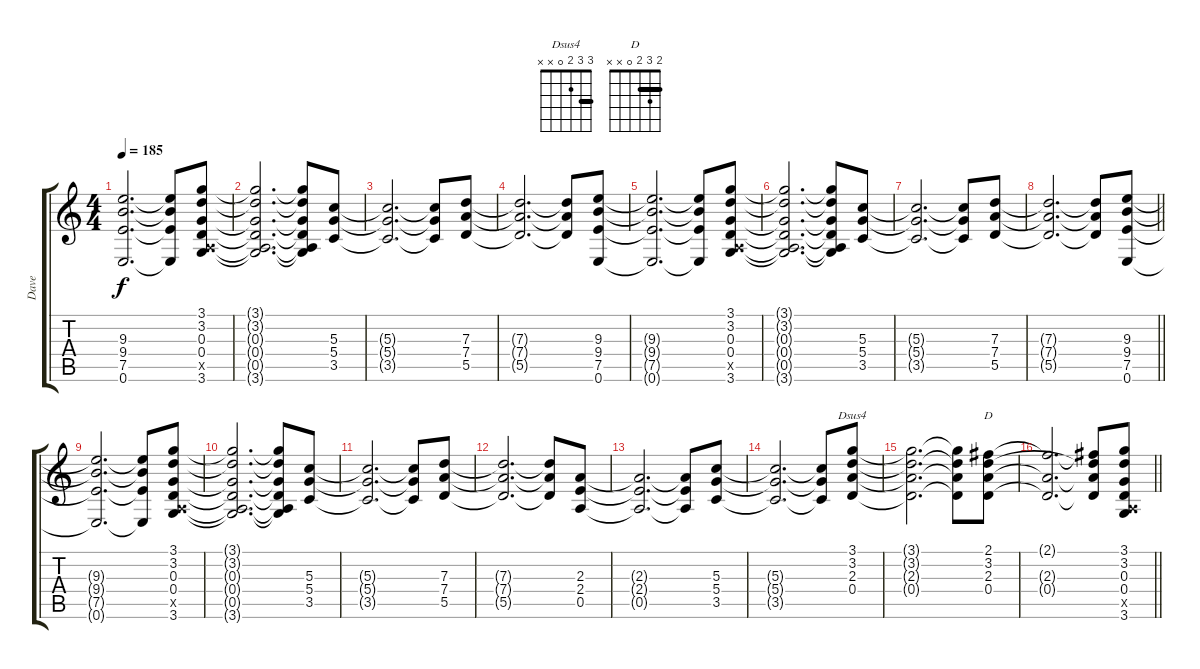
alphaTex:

\track ("Dave" "Dave") {instrument distortionguitar}
\staff {score tabs}
\tuning (E4 B3 G3 D3 A2 E2) {hide}
\chord ("Dsus4" 3 3 2 0 x x) {barre 3}
\chord ("D" 2 3 2 0 x x) {barre 2}
\ts (4 4)
\tempo 185
\clef g2
\ks c
(9.3{t} 9.4{t} 7.5{t} 0.6{t}).2{d dy f} (9.3{t} 9.4{t} 7.5{t} 0.6{t}).8 (3.1 3.2 0.3 0.4 0.5{x} 3.6).8 |
(3.1{t} 3.2{t} 0.3{t} 0.4{t} 0.5{t} 3.6{t}).2{d} (3.1{t} 3.2{t} 0.3{t} 0.4{t} 0.5{t} 3.6{t}).8 (5.3 5.4 3.5).8 |
(5.3{t} 5.4{t} 3.5{t}).2{d} (5.3{t} 5.4{t} 3.5{t}).8 (7.3 7.4 5.5).8 |
(7.3{t} 7.4{t} 5.5{t}).2{d} (7.3{t} 7.4{t} 5.5{t}).8 (9.3 9.4 7.5 0.6).8 |
(9.3{t} 9.4{t} 7.5{t} 0.6{t}).2{d} (9.3{t} 9.4{t} 7.5{t} 0.6{t}).8 (3.1 3.2 0.3 0.4 0.5{x} 3.6).8 |
(3.1{t} 3.2{t} 0.3{t} 0.4{t} 0.5{t} 3.6{t}).2{d} (3.1{t} 3.2{t} 0.3{t} 0.4{t} 0.5{t} 3.6{t}).8 (5.3 5.4 3.5).8 |
(5.3{t} 5.4{t} 3.5{t}).2{d} (5.3{t} 5.4{t} 3.5{t}).8 (7.3 7.4 5.5).8 |
\barLineRight lightlight
(7.3{t} 7.4{t} 5.5{t}).2{d} (7.3{t} 7.4{t} 5.5{t}).8 (9.3 9.4 7.5 0.6).8 |
(9.3{t} 9.4{t} 7.5{t} 0.6{t}).2{d} (9.3{t} 9.4{t} 7.5{t} 0.6{t}).8 (3.1 3.2 0.3 0.4 0.5{x} 3.6).8 |
(3.1{t} 3.2{t} 0.3{t} 0.4{t} 0.5{t} 3.6{t}).2{d} (3.1{t} 3.2{t} 0.3{t} 0.4{t} 0.5{t} 3.6{t}).8 (5.3 5.4 3.5).8 |
(5.3{t} 5.4{t} 3.5{t}).2{d} (5.3{t} 5.4{t} 3.5{t}).8 (7.3 7.4 5.5).8 |
(7.3{t} 7.4{t} 5.5{t}).2{d} (7.3{t} 7.4{t} 5.5{t}).8 (2.3 2.4 0.5).8 |
(2.3{t} 2.4{t} 0.5{t}).2{d} (2.3{t} 2.4{t} 0.5{t}).8 (5.3 5.4 3.5).8 |
(5.3{t} 5.4{t} 3.5{t}).2{d} (5.3{t} 5.4{t} 3.5{t}).8 (3.1 3.2 2.3 0.4).8{ch "Dsus4"} |
(3.1{t} 3.2{t} 2.3{t} 0.4{t}).2{d} (3.1{t} 3.2{t} 2.3{t} 0.4{t}).8 (2.1 3.2 2.3 0.4).8{ch "D"} |
\barLineRight lightlight
(2.1{t} 2.3{t} 0.4{t}).2{d} (2.1{t} 3.2{t} 2.3{t} 0.4{t}).8 (3.1 3.2 0.3 0.4 0.5{x} 3.6).8
